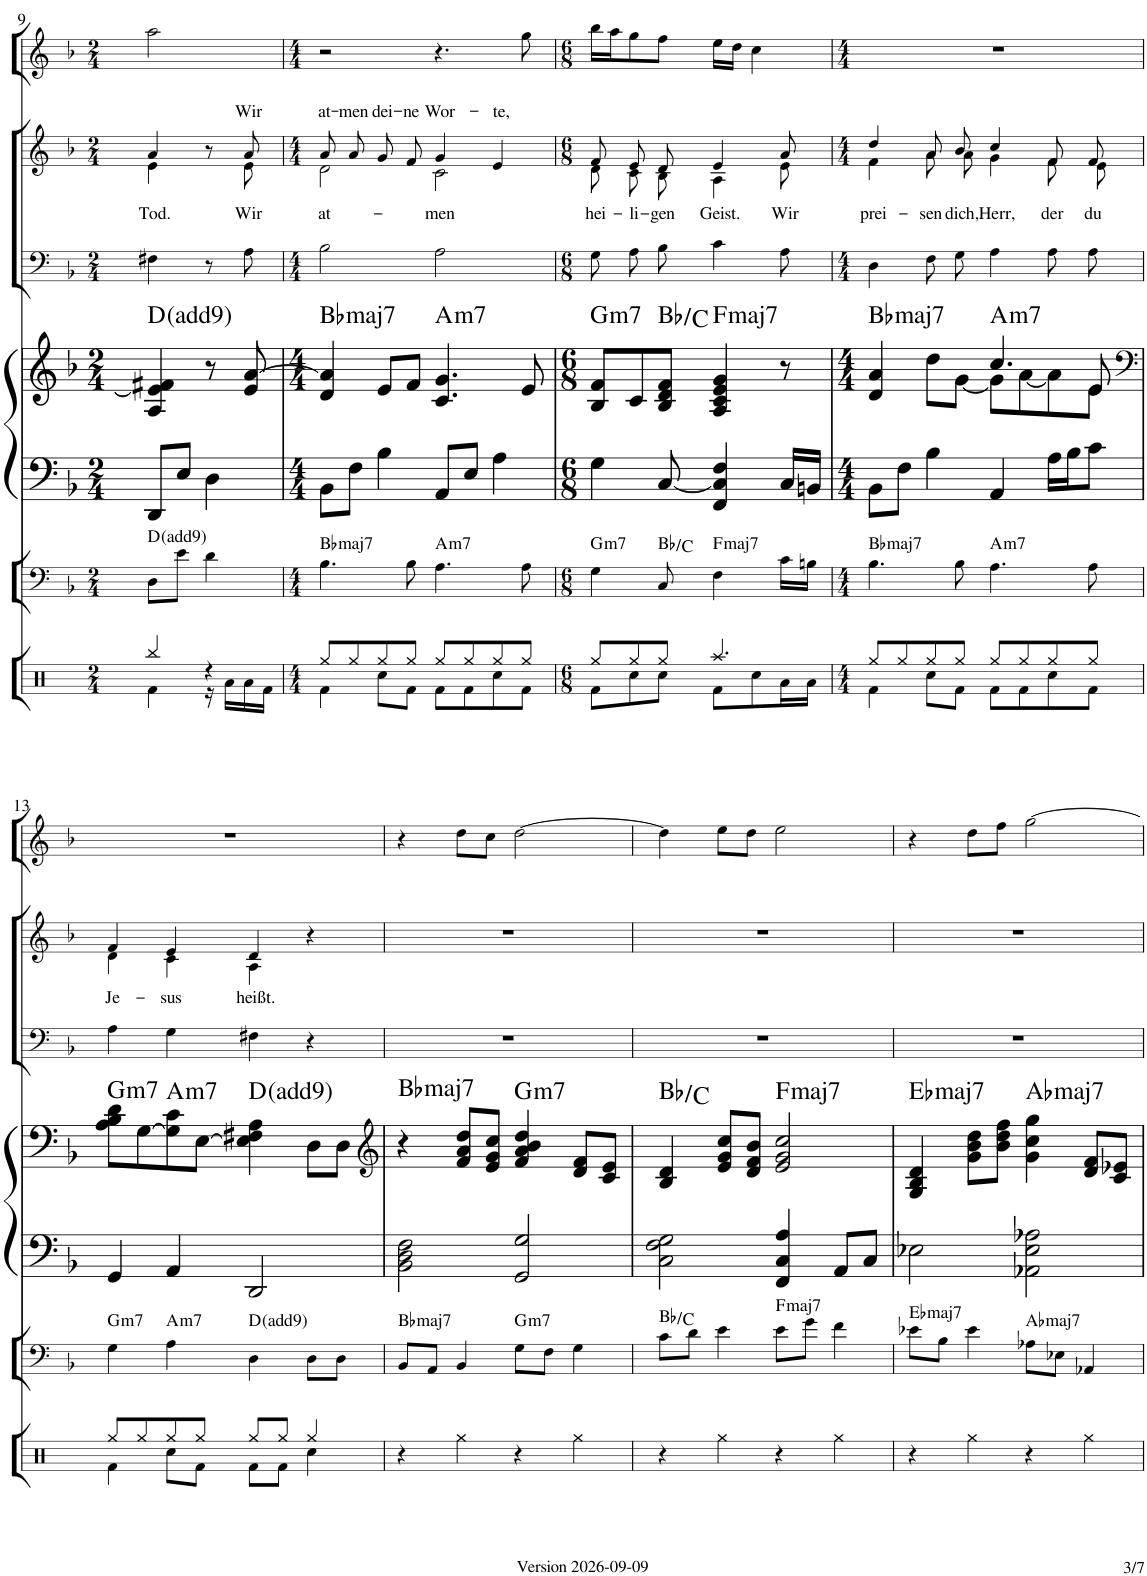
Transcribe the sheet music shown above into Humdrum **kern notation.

**kern	**harte	**kern	**kern	**harte	**kern	**kern	**text	**text	**kern
*part5	*part5	*part4	*part4	*part4	*part3	*part2	*part2	*part2	*part1
*staff6	*	*staff5	*staff4	*	*staff3	*staff2	*staff2	*staff2	*staff1
*I"Bass	*	*I"Klav.	*	*	*I"M.	*I"S. A.	*	*	*I"Solo- Instr.
!!LO:PB:g=z
*clefF4	*	*clefF4	*clefG2	*	*clefF4	*clefG2	*	*	*clefG2
*Trd7c12	*	*	*	*	*	*	*	*	*
*k[b-]	*	*k[b-]	*k[b-]	*	*k[b-]	*k[b-]	*	*	*k[b-]
*M2/4	*	*M2/4	*M2/4	*	*M2/4	*M2/4	*	*	*M2/4
=9	=9	=9	=9	=9	=9	=9	=9	=9	=9
*	*	*	*	*	*	*^	*	*	*
!	!	!	!	!	!	!	!	!	!LO:LY:b	!
8D\L	D:maj(9)	8DD/L	4A/ 4e/] 4f#X/	D:maj(9)	4F#X\	4a/	4e\	.	Tod.	2aa\
8e\J	.	8E/J	.	.	.	.	.	.	.	.
4d\	.	4D\	8r	.	8r	8r	8ryy	.	.	.
!	!	!	!	!	!	!	!	!LO:LY:a	!	!
!	!	!	!	!	!	!	!	!	!LO:LY:b	!
.	.	.	8e/ [8a/	.	8A\	8a/	8e\	.	Wir	.
=10	=10	=10	=10	=10	=10	=10	=10	=10	=10	=10
*M4/4	*	*M4/4	*M4/4	*	*M4/4	*M4/4	*	*	*	*M4/4
!	!	!	!	!	!	!	!	!LO:LY:a	!	!
!	!LO:H:kt=maj7	!	!	!LO:H:kt=maj7	!	!	!	!	!LO:LY:b	!
4.B-\	Bb:maj7	8BB-\L	4d/ 4a/]	Bb:maj7	2B-\	8a/L	2d\	.	at-	2r
!	!	!	!	!	!	!	!	!LO:LY:a	!	!
.	.	8F\J	.	.	.	8a/J	.	-men	.	.
!	!	!	!	!	!	!	!	!LO:LY:a	!	!
.	.	4B-\	8e/L	.	.	8g/L	.	dei-	.	.
!	!	!	!	!	!	!	!	!LO:LY:a	!	!
8B-\	.	.	8f/J	.	.	8f/J	.	-ne	.	.
!	!	!	!	!	!	!	!	!LO:LY:a	!	!
!	!LO:H:kt=m7	!	!	!LO:H:kt=m7	!	!	!	!	!LO:LY:b	!
4.A\	A:min7	8AA/L	4.c/ 4.g/	A:min7	2A\	4g/	2c\	.	-men	4.r
.	.	8E/J	.	.	.	.	.	.	.	.
!	!	!	!	!	!	!	!	!LO:LY:a	!	!
.	.	4A\	.	.	.	4e/	.	-te,	.	.
8A\	.	.	8e/	.	.	.	.	.	.	8gg\
=11	=11	=11	=11	=11	=11	=11	=11	=11	=11	=11
*M6/8	*	*M6/8	*M6/8	*	*M6/8	*M6/8	*	*	*	*M6/8
!	!LO:H:kt=m7	!	!	!LO:H:kt=m7	!	!	!	!	!LO:LY:b	!
4G\	G:min7	4G\	8B-/ 8f/L	G:min7	8G\L	8f/L	8d\L	.	hei-	16bb-\LL
.	.	.	.	.	.	.	.	.	.	16aa\J
!	!	!	!	!	!	!	!	!	!LO:LY:b	!
.	.	.	8c/	.	8A\	8e/	8c\	.	-li-	8gg\
!	!	!	!	!	!	!	!	!	!LO:LY:b	!
8C/	Bb:maj/2	[8C/	8B-/ 8d/ 8f/J	Bb:maj/2	8B-\J	8d/J	8B-\J	.	-gen	8ff\J
!	!LO:H:kt=maj7	!	!	!LO:H:kt=maj7	!	!	!	!	!LO:LY:b	!
4F\	F:maj7	4FF/ 4C/] 4F/	4A/ 4c/ 4e/ 4g/	F:maj7	4c\	4e/	4A\	.	Geist.	16ee\LL
.	.	.	.	.	.	.	.	.	.	16dd\JJ
.	.	.	.	.	.	.	.	.	.	4cc\
!	!	!	!	!	!	!	!	!	!LO:LY:b	!
16c\LL	.	16C/LL	8r	.	8A\	8a/	8e\	.	Wir	.
16Bn\JJ	.	16BBn/JJ	.	.	.	.	.	.	.	.
=12	=12	=12	=12	=12	=12	=12	=12	=12	=12	=12
*M4/4	*	*M4/4	*M4/4	*	*M4/4	*M4/4	*	*	*	*M4/4
*	*	*	*^	*	*	*	*	*	*	*
!	!LO:H:kt=maj7	!	!	!	!LO:H:kt=maj7	!	!	!	!	!LO:LY:b	!
4.B-\	Bb:maj7	8BB-\L	4d/ 4a/	4ryy	Bb:maj7	4D\	4dd/	4f\	.	prei-	1r
.	.	8F\J	.	.	.	.	.	.	.	.	.
!	!	!	!	!	!	!	!	!	!	!LO:LY:b	!
.	.	4B-\	4ryy	8dd\L	.	8F\L	8a/L	8a\L	.	-sen	.
!	!	!	!	!	!	!	!	!	!	!LO:LY:b	!
8B-\	.	.	.	[8g\J	.	8G\J	8b-/J	8a\J	.	dich,	.
!	!LO:H:kt=m7	!	!	!	!LO:H:kt=m7	!	!	!	!	!LO:LY:b	!
4.A\	A:min7	4AA/	4.cc/	8g\L]	A:min7	4A\	4cc/	4g\	.	Herr,	.
.	.	.	.	[8a\	.	.	.	.	.	.	.
!	!	!	!	!	!	!	!	!	!	!LO:LY:b	!
.	.	16A\LL	.	8a\]	.	8A\L	8f/L	8f\L	.	der	.
.	.	16B-\J	.	.	.	.	.	.	.	.	.
!	!	!	!	!	!	!	!	!	!	!LO:LY:b	!
8A\	.	8c\J	8e/	8e\J	.	8A\J	8f/J	8e\J	.	du	.
*	*	*	*v	*v	*	*	*	*	*	*	*
!!LO:LB:g=z
=13	=13	=13	=13	=13	=13	=13	=13	=13	=13	=13
*	*	*	*clefF4	*	*	*	*	*	*	*
*	*	*	*^	*	*	*	*	*	*	*
!	!LO:H:kt=m7	!	!	!	!LO:H:kt=m7	!	!	!	!	!LO:LY:b	!
*	*	*	*v	*v	*	*	*	*	*	*	*
4G\	G:min7	4GG/	8A\ 8B-\ 8d\L	G:min7	4A\	4f/	4d\	.	Je-	1r
.	.	.	[8G\	.	.	.	.	.	.	.
!	!LO:H:kt=m7	!	!	!LO:H:kt=m7	!	!	!	!	!LO:LY:b	!
4A\	A:min7	4AA/	8G\] 8c\	A:min7	4G\	4e/	4c\	.	-sus	.
.	.	.	[8E\J	.	.	.	.	.	.	.
!	!	!	!	!	!	!	!	!	!LO:LY:b	!
4D\	D:maj(9)	2DD/	4E\] 4F#X\ 4A\	D:maj(9)	4F#X\	4d/	4A\	.	heißt.	.
8D\L	.	.	8D\L	.	4r	4r	4ryy	.	.	.
8D\J	.	.	8D\J	.	.	.	.	.	.	.
*	*	*	*	*	*	*v	*v	*	*	*
=14	=14	=14	=14	=14	=14	=14	=14	=14	=14
*	*	*	*clefG2	*	*	*	*	*	*
!	!LO:H:kt=maj7	!	!	!LO:H:kt=maj7	!	!	!	!	!
8BB-/L	Bb:maj7	2BB-\ 2D\ 2F\	4r	Bb:maj7	1r	1r	.	.	4r
8AA/J	.	.	.	.	.	.	.	.	.
4BB-/	.	.	8f/ 8a/ 8dd/L	.	.	.	.	.	8dd\L
.	.	.	8e/ 8g/ 8cc/J	.	.	.	.	.	8cc\J
!	!LO:H:kt=m7	!	!	!LO:H:kt=m7	!	!	!	!	!
8G\L	G:min7	2GG/ 2G/	4f/ 4a/ 4b-/ 4dd/	G:min7	.	.	.	.	[2dd\
8F\J	.	.	.	.	.	.	.	.	.
4G\	.	.	8d/ 8f/L	.	.	.	.	.	.
.	.	.	8c/ 8e/J	.	.	.	.	.	.
=15	=15	=15	=15	=15	=15	=15	=15	=15	=15
8c\L	Bb:maj/2	2C\ 2F\ 2G\	4B-/ 4d/	Bb:maj/2	1r	1r	.	.	4dd\]
8d\J	.	.	.	.	.	.	.	.	.
4e\	.	.	8e/ 8g/ 8cc/L	.	.	.	.	.	8ee\L
.	.	.	8d/ 8f/ 8b-/J	.	.	.	.	.	8dd\J
!	!LO:H:kt=maj7	!	!	!LO:H:kt=maj7	!	!	!	!	!
8e\L	F:maj7	4FF/ 4C/ 4A/	2e/ 2g/ 2cc/	F:maj7	.	.	.	.	2ee\
8g\J	.	.	.	.	.	.	.	.	.
4f\	.	8AA/L	.	.	.	.	.	.	.
.	.	8C/J	.	.	.	.	.	.	.
=16	=16	=16	=16	=16	=16	=16	=16	=16	=16
!	!LO:H:kt=maj7	!	!	!LO:H:kt=maj7	!	!	!	!	!
8e-X\L	Eb:maj7	2E-X\	4G/ 4B-/ 4d/	Eb:maj7	1r	1r	.	.	4r
8B-\J	.	.	.	.	.	.	.	.	.
4e-\	.	.	8g\ 8b-\ 8dd\L	.	.	.	.	.	8dd\L
.	.	.	8b-\ 8dd\ 8ff\J	.	.	.	.	.	8ff\J
!	!LO:H:kt=maj7	!	!	!LO:H:kt=maj7	!	!	!	!	!
8A-X\L	Ab:maj7	2AA-X\ 2E-\ 2A-X\	4g\ 4cc\ 4gg\	Ab:maj7	.	.	.	.	[2gg\
8E-X\J	.	.	.	.	.	.	.	.	.
4AA-X/	.	.	8d/ 8f/L	.	.	.	.	.	.
.	.	.	8c/ 8e-X/J	.	.	.	.	.	.
=	=	=	=	=	=	=	=	=	=
*-	*-	*-	*-	*-	*-	*-	*-	*-	*-
